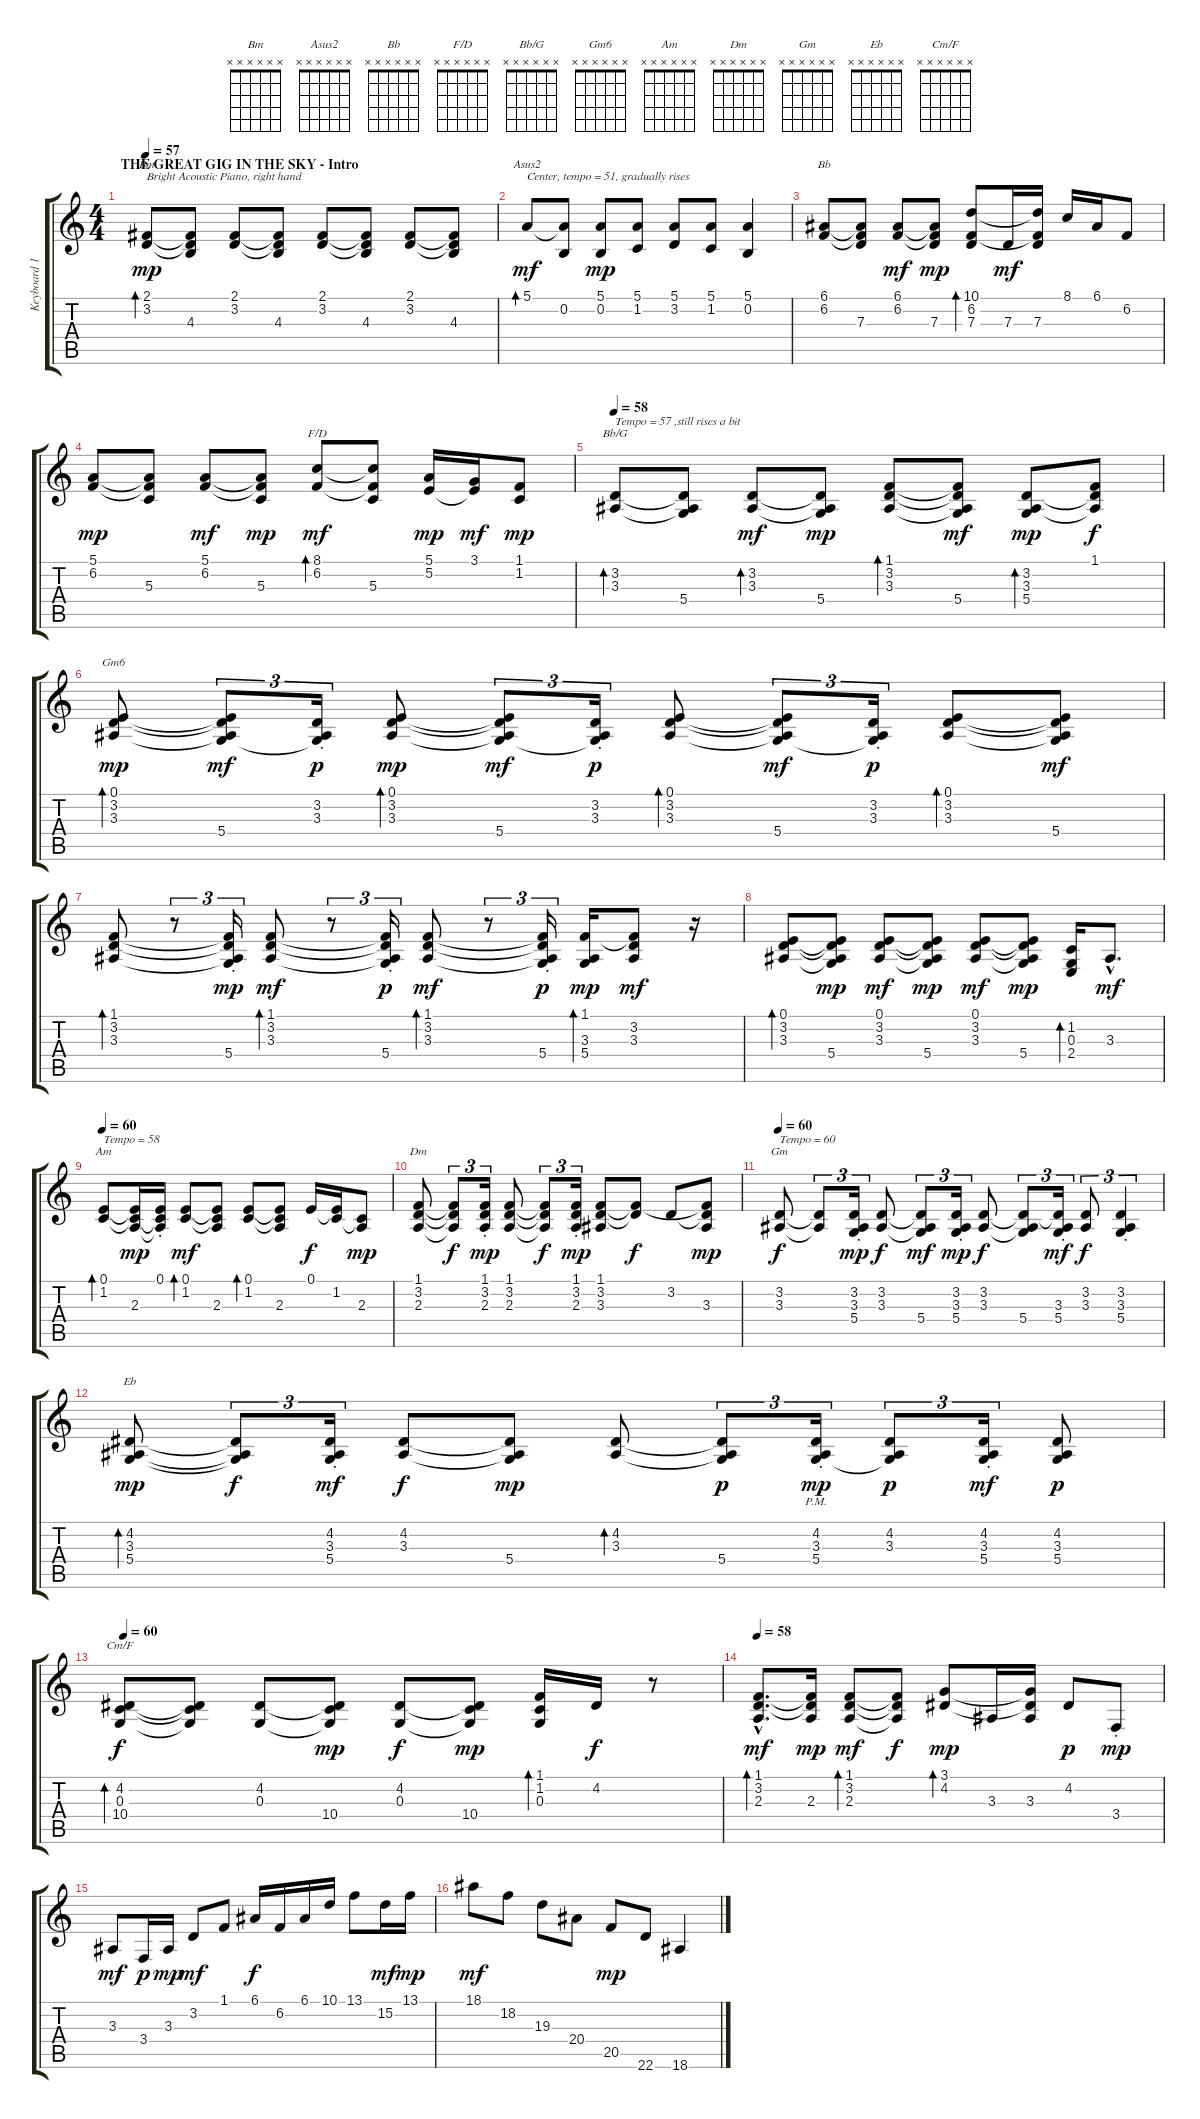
\track ("Keyboard 1 (Rick) / Clocks L-1" "Keyboard 1") {instrument electricgrandpiano}
\staff {score tabs}
\tuning (E4 B3 G3 D3 A2 E2) {hide}
\chord ("Bm" x x x x x x)
\chord ("Asus2" x x x x x x)
\chord ("Bb" x x x x x x)
\chord ("F/D" x x x x x x)
\chord ("Bb/G" x x x x x x)
\chord ("Gm6" x x x x x x)
\chord ("Am" x x x x x x)
\chord ("Dm" x x x x x x)
\chord ("Gm" x x x x x x)
\chord ("Eb" x x x x x x)
\chord ("Cm/F" x x x x x x)
\ts (4 4)
\section ("" "THE GREAT GIG IN THE SKY - Intro")
\tempo 51
\tempo 57
\clef g2
\ks c
(2.1 3.2).8{bd 120 ch "Bm" txt "Bright Acoustic Piano, right hand" dy mp volume 7 balance 8 instrument brightacousticpiano} (2.1{t} 3.2{t} 4.3).8 (2.1 3.2).8 (2.1{t} 3.2{t} 4.3).8 (2.1 3.2).8 (2.1{t} 3.2{t} 4.3).8 (2.1 3.2).8 (2.1{t} 3.2{t} 4.3).8 |
5.1.8{bd 60 ch "Asus2" txt "Center, tempo = 51, gradually rises " dy mf volume 10} (5.1{t} 0.2).8 (5.1 0.2).8{dy mp} (5.1 1.2).8 (5.1 3.2).8 (5.1 1.2).8 (5.1 0.2).4 |
(6.1 6.2).8{ch "Bb"} (6.1{t} 6.2{t} 7.3).8 (6.1 6.2).8{dy mf} (6.1{t} 6.2{t} 7.3).8{dy mp} (10.1 6.2 7.3).8{bd 120} 7.3.16{dy mf} (10.1{t} 6.2{t} 7.3).16 8.1.16 6.1.16 6.2.8 |
(5.1 6.2).8{dy mp} (5.1{t} 6.2{t} 5.3).8 (5.1 6.2).8{dy mf} (5.1{t} 6.2{t} 5.3).8{dy mp} (8.1 6.2).8{bd 240 ch "F/D" dy mf} (8.1{t} 6.2{t} 5.3).8 (5.1 5.2).16{dy mp} (3.1 5.2{t}).16{dy mf} (1.1 1.2).8{dy mp} |
\tempo 58
(3.2 3.3).8{bd 30 ch "Bb/G" txt "Tempo = 57 ,still rises a bit"} (3.2{t} 3.3{t} 5.4).8 (3.2 3.3).8{bd 120 dy mf} (3.2{t} 3.3{t} 5.4).8{dy mp} (1.1 3.2 3.3).8{bd 120} (1.1{t} 3.2{t} 3.3{t} 5.4).8{dy mf} (3.2 3.3 5.4).8{bd 240 dy mp} (1.1 3.2{t} 3.3{t}).8{dy f} |
(0.1 3.2 3.3).8{bd 60 ch "Gm6" dy mp} (0.1{t} 3.2{t} 3.3{t} 5.4).8{tu (3 2) dy mf} (3.2{st} 3.3{st} 5.4{t}).16{tu (3 2) dy p} (0.1 3.2 3.3).8{bd 60 dy mp} (0.1{t} 3.2{t} 3.3{t} 5.4).8{tu (3 2) dy mf} (3.2{st} 3.3{st} 5.4{t}).16{tu (3 2) dy p} (0.1 3.2 3.3).8{bd 60} (0.1{t} 3.2{t} 3.3{t} 5.4).8{tu (3 2) dy mf} (3.2{st} 3.3{st} 5.4{t}).16{tu (3 2) dy p} (0.1 3.2 3.3).8{bd 60} (0.1{t} 3.2{t} 3.3{t} 5.4).8{dy mf} |
(1.1 3.2 3.3).8{bd 120} r.8{tu (3 2)} (1.1{t} 3.2{t} 3.3{t} 5.4{st}).16{tu (3 2) dy mp} (1.1 3.2 3.3).8{bd 60 dy mf} r.8{tu (3 2)} (1.1{t} 3.2{t} 3.3{t} 5.4{st}).16{tu (3 2) dy p} (1.1 3.2 3.3).8{bd 60 dy mf} r.8{tu (3 2)} (1.1{t} 3.2{t} 3.3{t} 5.4{st}).16{tu (3 2) dy p} (1.1 3.3 5.4).16{bd 60 dy mp} (1.1{t} 3.2 3.3).8{dy mf} r.16 |
(0.1 3.2 3.3).8{bd 30} (0.1{t} 3.2{t} 3.3{t} 5.4).8{dy mp} (0.1 3.2 3.3).8{dy mf} (0.1{t} 3.2{t} 3.3{t} 5.4).8{dy mp} (0.1 3.2 3.3).8{dy mf} (0.1{t} 3.2{t} 3.3{t} 5.4).8{dy mp} (1.2 0.3 2.4).16{bd 30} 3.3{hac}.8{d dy mf} |
\tempo 60
(0.1 1.2).8{bd 60 ch "Am" txt "Tempo = 58"} (0.1{t} 1.2{t} 2.3).16{dy mp} (0.1{st} 1.2{t} 2.3{t}).16 (0.1 1.2).8{bd 60 dy mf} (0.1{t} 1.2{t} 2.3).8 (0.1 1.2).8{bd 120} (0.1{t} 1.2{t} 2.3).8 0.1.16{dy f} (0.1{t} 1.2).16 (1.2{t} 2.3).8{dy mp} |
(1.1 3.2 2.3).8{ch "Dm"} (1.1{t} 3.2{t} 2.3{t}).8{tu (3 2) dy f} (1.1{st} 3.2{st} 2.3{st}).16{tu (3 2) dy mp} (1.1 3.2 2.3).8 (1.1{t} 3.2{t} 2.3{t}).8{tu (3 2) dy f} (1.1{st} 3.2{st} 2.3{st}).16{tu (3 2) dy mp} (1.1 3.2 3.3).8 (1.1{t} 3.2{t}).8{dy f} 3.2.8 (1.1{t} 3.2{t} 3.3).8{dy mp} |
\tempo 60
(3.2 3.3).8{ch "Gm" txt "Tempo = 60" dy f} (3.2{t} 3.3{t}).8{tu (3 2)} (3.2{st} 3.3{st} 5.4{st}).16{tu (3 2) dy mp} (3.2 3.3).8{dy f} (3.2{t} 3.3{t} 5.4).8{tu (3 2) dy mf} (3.2{st} 3.3{st} 5.4{st}).16{tu (3 2) dy mp} (3.2 3.3).8{dy f} (3.2{t} 3.3{t} 5.4).8{tu (3 2)} (3.2{t} 3.3{st} 5.4{st}).16{tu (3 2) dy mf} (3.2 3.3).8{tu (3 2) dy f} (3.2{st} 3.3{st} 5.4{st}).4{tu (3 2)} |
(4.2 3.3 5.4).8{bd 30 ch "Eb" dy mp} (4.2{t} 3.3{t} 5.4{t}).8{tu (3 2) dy f} (4.2{st} 3.3{st} 5.4{st}).16{tu (3 2) dy mf} (4.2 3.3).8{dy f} (4.2{t} 3.3{t} 5.4).8{dy mp} (4.2 3.3).8{bd 120} (4.2{t} 3.3{t} 5.4).8{tu (3 2) dy p} (4.2{st} 3.3{st} 5.4{pm}).16{tu (3 2) dy mp} (4.2 3.3 5.4{t}).8{tu (3 2) dy p} (4.2{st} 3.3{st} 5.4{st}).16{tu (3 2) dy mf} (4.2 3.3 5.4).8{dy p} |
\tempo 60
(4.2 0.3 10.4).8{bd 30 ch "Cm/F" dy f volume 13} (4.2{t} 0.3{t} 10.4{t}).8 (4.2 0.3).8 (4.2{t} 0.3{t} 10.4).8{dy mp} (4.2 0.3).8{dy f} (4.2{t} 0.3{t} 10.4).8{dy mp} (1.1 1.2 0.3).16{bd 60} 4.2.16{dy f} r.8 |
\tempo 58
(1.1{hac} 3.2{hac} 2.3{hac}).8{d bd 60 dy mf} (1.1{t} 3.2{t} 2.3).16{dy mp} (1.1 3.2 2.3).8{bd 30 dy mf} (1.1{t} 3.2{t} 2.3{t}).8{dy f} (3.1 4.2).8{bd 60 dy mp} 3.3.16 (3.1{t} 4.2{t} 3.3).16 4.2.8{dy p} 3.4{st}.8{dy mp} |
3.3.8{dy mf} 3.4.16{dy p} 3.3.16{dy mp} 3.2.8{dy mf} 1.1.8 6.1.16{dy f} 6.2.16 6.1.16 10.1.16 13.1.8 15.2.16{dy mf} 13.1.16{dy mp} |
18.1.8{dy mf} 18.2.8 19.3.8 20.4.8 20.5.8{dy mp} 22.6.8 18.6.4
